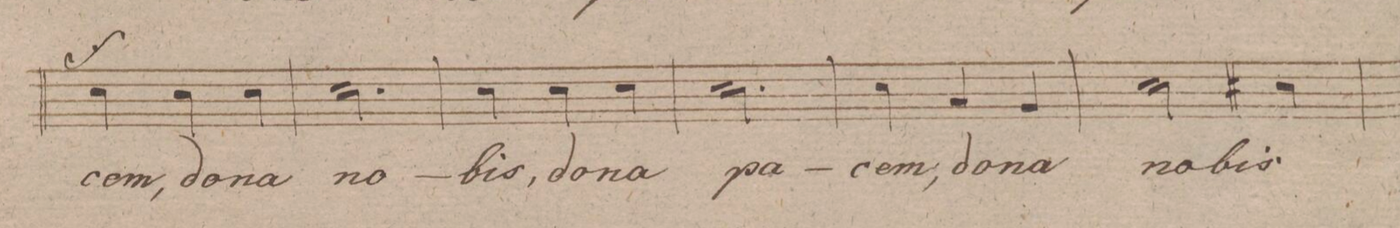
**kern	**text	**dynam
*I"Basso	*	*
*clefF4	*	*
*k[f#c#g#d#]	*	*
*M3/4	*	*
4E	-cem,	f
4E	do-	.
4E	-na	.
=24	=24	=24
2.E	no-	.
=25	=25	=25
4E	-bis,	.
4E	do-	.
4E	-na	.
=26	=26	=26
2.E	pa-	.
=27	=27	=27
2.ryy	.	.
=28	=28	=28
2.ryy	.	.
=29	=29	=29
4E	-cem,	.
4C#	do-	.
4BB	-na	.
=30	=30	=30
2E	no-	.
4E#X	-bis	.
=31	=31	=31
*-	*-	*-
